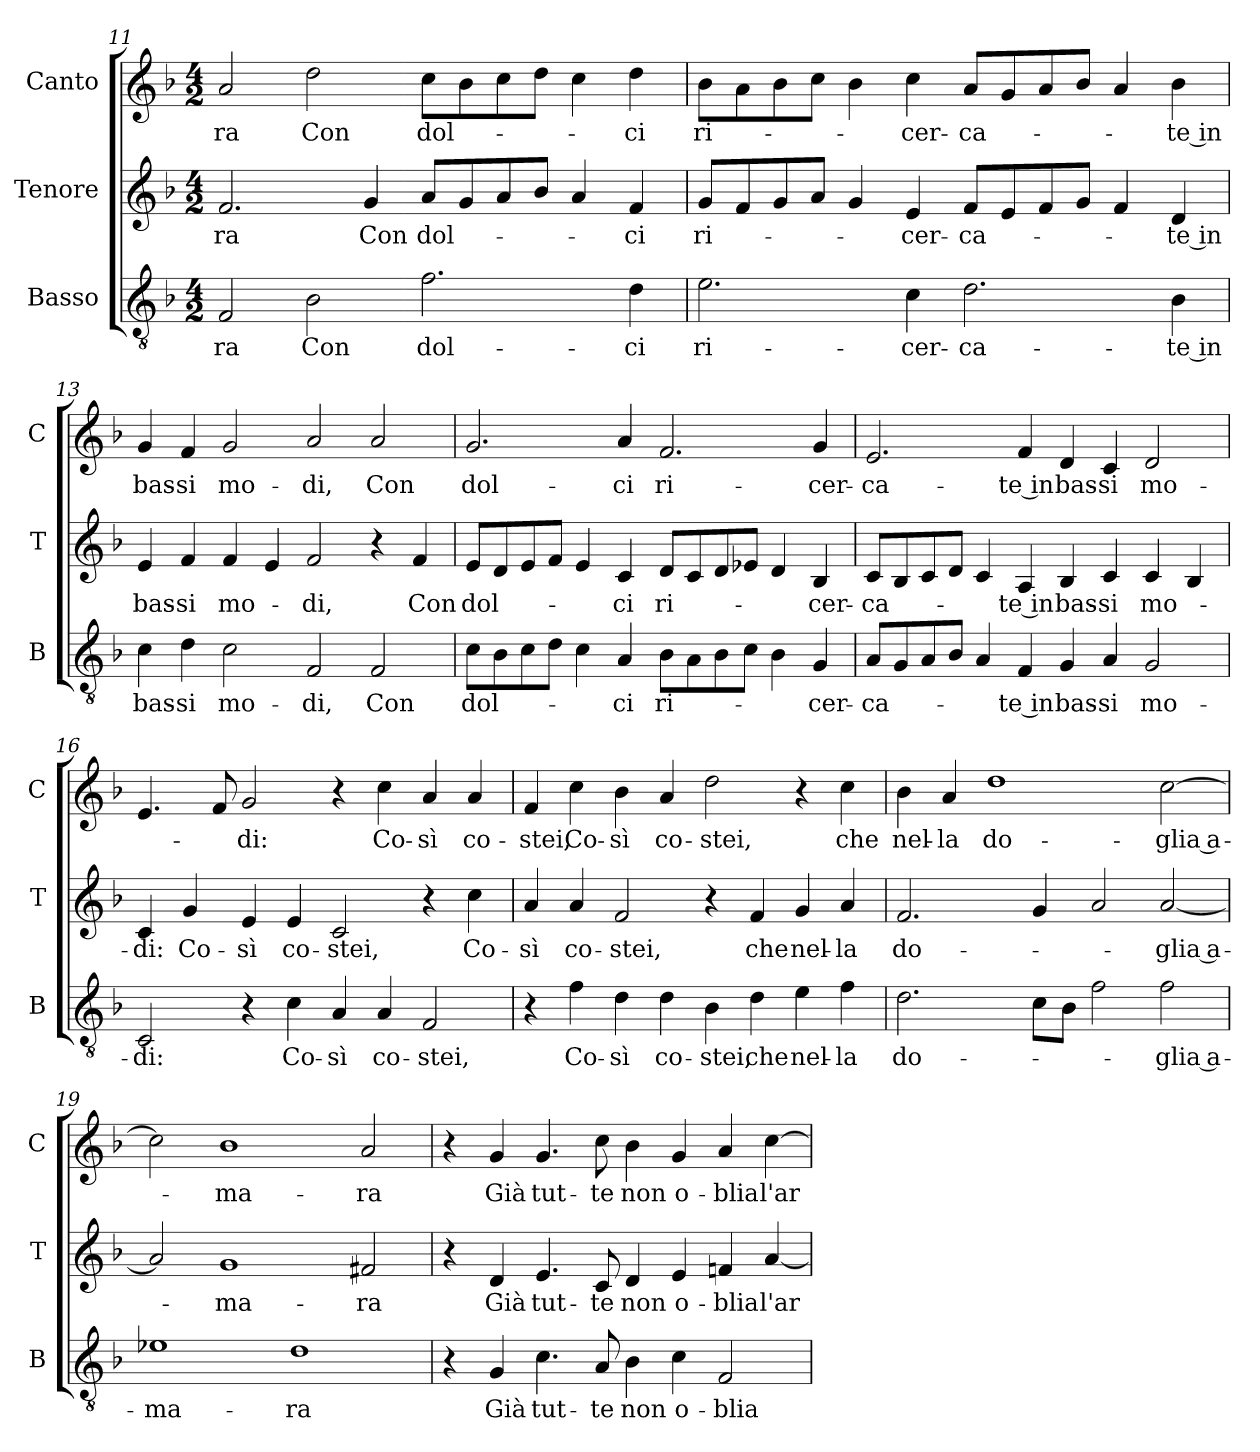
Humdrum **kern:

**kern	**text	**kern	**text	**kern	**text
*part3	*part3	*part2	*part2	*part1	*part1
*staff3	*staff3	*staff2	*staff2	*staff1	*staff1
*I"Basso	*	*I"Tenore	*	*I"Canto	*
*I'B	*	*I'T	*	*I'C	*
*clefGv2	*	*clefG2	*	*clefG2	*
*k[b-]	*	*k[b-]	*	*k[b-]	*
*F:	*	*F:	*	*F:	*
*M4/2	*	*M4/2	*	*M4/2	*
=11	=11	=11	=11	=11	=11
2F	-ra	2.f	-ra	2a	-ra
2B-	Con	.	.	2dd	Con
.	.	4g	Con	.	.
2.f	dol-	8aL	dol-	8ccL	dol-
.	.	8g	.	8b-	.
.	.	8a	.	8cc	.
.	.	8b-J	.	8ddJ	.
.	.	4a	.	4cc	.
4d	-ci	4f	-ci	4dd	-ci
=12	=12	=12	=12	=12	=12
2.e	ri-	8gL	ri-	8b-L	ri-
.	.	8f	.	8a	.
.	.	8g	.	8b-	.
.	.	8aJ	.	8ccJ	.
.	.	4g	.	4b-	.
4c	-cer-	4e	-cer-	4cc	-cer-
2.d	-ca-	8fL	-ca-	8aL	-ca-
.	.	8e	.	8g	.
.	.	8f	.	8a	.
.	.	8gJ	.	8b-J	.
.	.	4f	.	4a	.
4B-	-te in	4d	-te in	4b-	-te in
=13	=13	=13	=13	=13	=13
4c	bas-	4e	bas-	4g	bas-
4d	-si	4f	-si	4f	-si
2c	mo-	4f	mo-	2g	mo-
.	.	4e	.	.	.
2F	-di,	2f	-di,	2a	-di,
2F	Con	4r	.	2a	Con
.	.	4f	Con	.	.
=14	=14	=14	=14	=14	=14
8cL	dol-	8eL	dol-	2.g	dol-
8B-	.	8d	.	.	.
8c	.	8e	.	.	.
8dJ	.	8fJ	.	.	.
4c	.	4e	.	.	.
4A	-ci	4c	-ci	4a	-ci
8B-L	ri-	8dL	ri-	2.f	ri-
8A	.	8c	.	.	.
8B-	.	8d	.	.	.
8cJ	.	8e-XJ	.	.	.
4B-	.	4d	.	.	.
4G	-cer-	4B-	-cer-	4g	-cer-
=15	=15	=15	=15	=15	=15
8AL	-ca-	8cL	-ca-	2.e	-ca-
8G	.	8B-	.	.	.
8A	.	8c	.	.	.
8B-J	.	8dJ	.	.	.
4A	.	4c	.	.	.
4F	-te in	4A	-te in	4f	-te in
4G	bas-	4B-	bas-	4d	bas-
4A	-si	4c	-si	4c	-si
2G	mo-	4c	mo-	2d	mo-
.	.	4B-	.	.	.
=16	=16	=16	=16	=16	=16
2C	-di:	4c	-di:	4.e	.
.	.	4g	Co-	.	.
.	.	.	.	8f	.
4r	.	4e	-sì	2g	-di:
4c	Co-	4e	co-	.	.
4A	-sì	2c	-stei,	4r	.
4A	co-	.	.	4cc	Co-
2F	-stei,	4r	.	4a	-sì
.	.	4cc	Co-	4a	co-
=17	=17	=17	=17	=17	=17
4r	.	4a	-sì	4f	-stei,
4f	Co-	4a	co-	4cc	Co-
4d	-sì	2f	-stei,	4b-	-sì
4d	co-	.	.	4a	co-
4B-	-stei,	4r	.	2dd	-stei,
4d	che	4f	che	.	.
4e	nel-	4g	nel-	4r	.
4f	-la	4a	-la	4cc	che
=18	=18	=18	=18	=18	=18
2.d	do-	2.f	do-	4b-	nel-
.	.	.	.	4a	-la
.	.	.	.	1dd	do-
8cL	.	4g	.	.	.
8B-J	.	.	.	.	.
2f	.	2a	.	.	.
2f	-glia a-	[2a	-glia a-	[2cc	-glia a-
=19	=19	=19	=19	=19	=19
1e-X	-ma-	2a]	.	2cc]	.
.	.	1g	-ma-	1b-	-ma-
1d	-ra	.	.	.	.
.	.	2f#X	-ra	2a	-ra
=20	=20	=20	=20	=20	=20
4r	.	4r	.	4r	.
4G	Già	4d	Già	4g	Già
4.c	tut-	4.e	tut-	4.g	tut-
8A	-te	8c	-te	8cc	-te
4B-	non	4d	non	4b-	non
4c	o-	4e	o-	4g	o-
2F	-blia	4fn	-blia	4a	-blia
.	.	[4a	l'ar-	[4cc	l'ar-
=	=	=	=	=	=
*-	*-	*-	*-	*-	*-
